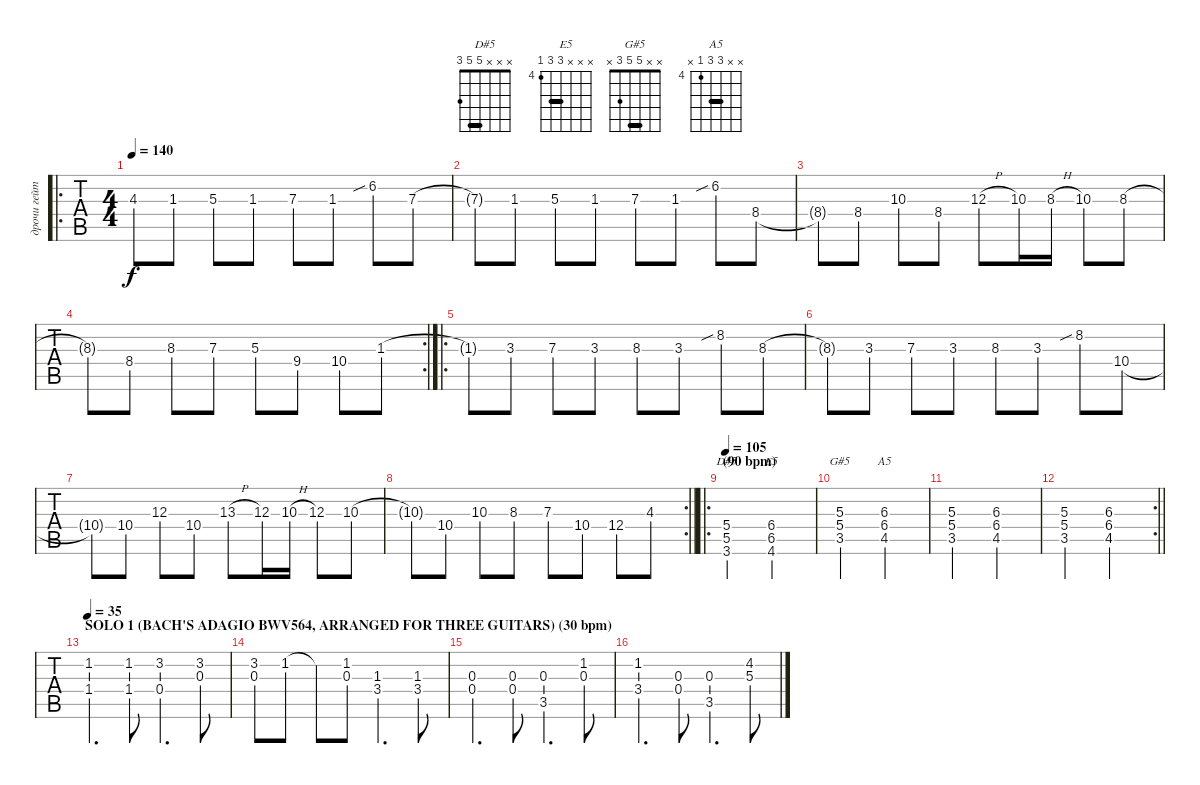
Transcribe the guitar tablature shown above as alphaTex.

\track ("дрочи гейтару" "дрочи гейт") {instrument distortionguitar}
\staff {tabs}
\tuning (C4 G3 Eb3 Bb2 F2 C2) {hide}
\chord ("D#5" x x x 5 5 3) {barre 5}
\chord ("E5" x x x 6 6 4) {firstfret 4 barre 6}
\chord ("G#5" x x 5 5 3 x) {barre 5}
\chord ("A5" x x 6 6 4 x) {firstfret 4 barre 6}
\ro
\ts (4 4)
\tempo 140
\clef g2
\ks cminor
4.3{t}.8{dy f} 1.3.8 5.3.8 1.3.8 7.3.8 1.3.8 6.2{sib}.8 7.3.8 |
7.3{t}.8 1.3.8 5.3.8 1.3.8 7.3.8 1.3.8 6.2{sib}.8 8.4.8 |
8.4{t}.8 8.4.8 10.3.8 8.4.8 12.3{h}.8 10.3.16 8.3{h}.16 10.3.8 8.3.8 |
\rc 2
8.3{t}.8 8.4.8 8.3.8 7.3.8 5.3.8 9.4.8 10.4.8 1.3.8 |
\ro
1.3{t}.8 3.3.8 7.3.8 3.3.8 8.3.8 3.3.8 8.2{sib}.8 8.3.8 |
8.3{t}.8 3.3.8 7.3.8 3.3.8 8.3.8 3.3.8 8.2{sib}.8 10.4.8 |
10.4{t}.8 10.4.8 12.3.8 10.4.8 13.3{h}.8 12.3.16 10.3{h}.16 12.3.8 10.3.8 |
\rc 2
\barLineRight lightlight
10.3{t}.8 10.4.8 10.3.8 8.3.8 7.3.8 10.4.8 12.4.8 4.3.8 |
\ro
\section ("" "(90 bpm)")
\tempo 105
(5.4 5.5 3.6).2{ch "D#5"} (6.4 6.5 4.6).2{ch "E5"} |
(5.3 5.4 3.5).2{ch "G#5"} (6.3 6.4 4.5).2{ch "A5"} |
(5.3 5.4 3.5).2 (6.3 6.4 4.5).2 |
\rc 2
\barLineRight lightlight
(5.3 5.4 3.5).2 (6.3 6.4 4.5).2 |
\section ("" "SOLO 1 (BACH'S ADAGIO BWV564, ARRANGED FOR THREE GUITARS) (30 bpm)")
\tempo 35
(1.2 1.4).4{d} (1.2 1.4).8 (3.2 0.4).4{d} (3.2 0.3).8 |
(3.2 0.3).8 1.2.8 1.2{t}.8 (1.2 0.3).8 (1.3 3.4).4{d} (1.3 3.4).8 |
(0.3 0.4).4{d} (0.3 0.4).8 (0.3 3.5).4{d} (1.2 0.3).8 |
(1.2 3.4).4{d} (0.3 0.4).8 (0.3 3.5).4{d} (4.2 5.3).8
